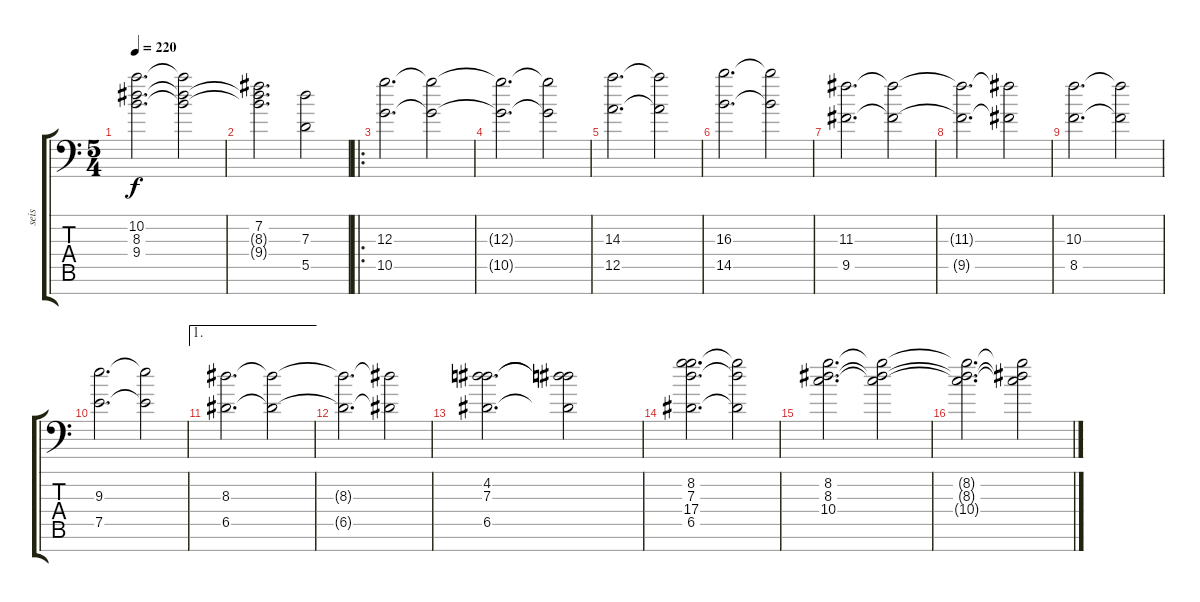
\track ("seis" "seis") {instrument distortionguitar bank 255}
\staff {score tabs}
\tuning (E4 B3 G3 D3 A2 E2 A1) {hide}
\ts (5 4)
\tempo 220
\clef f4
\ks c
(10.2 8.3 9.4).2{d dy f} (10.2{t} 8.3{t} 9.4{t}).2 |
(7.2 8.3{t} 9.4{t}).2{d} (7.3 5.5).2 |
\ro
(12.3 10.5).2{d} (12.3{t} 10.5{t}).2 |
(12.3{t} 10.5{t}).2{d} (12.3{t} 10.5{t}).2 |
(14.3 12.5).2{d} (14.3{t} 12.5{t}).2 |
(16.3 14.5).2{d} (16.3{t} 14.5{t}).2 |
(11.3 9.5).2{d} (11.3{t} 9.5{t}).2 |
(11.3{t} 9.5{t}).2{d} (11.3{t} 9.5{t}).2 |
(10.3 8.5).2{d} (10.3{t} 8.5{t}).2 |
(9.3 7.5).2{d} (9.3{t} 7.5{t}).2 |
\ae 1
(8.3 6.5).2{d} (8.3{t} 6.5{t}).2 |
(8.3{t} 6.5{t}).2{d} (8.3{t} 6.5{t}).2 |
(4.2 7.3 6.5).2{d} (4.2{t} 7.3{t} 6.5{t}).2 |
(8.2 7.3 17.4 6.5).2{d} (8.2{t} 7.3{t} 6.5{t}).2 |
(8.2 8.3 10.4).2{d} (8.2{t} 8.3{t} 10.4{t}).2 |
(8.2{t} 8.3{t} 10.4{t}).2{d} (8.2{t} 8.3{t} 10.4{t}).2
